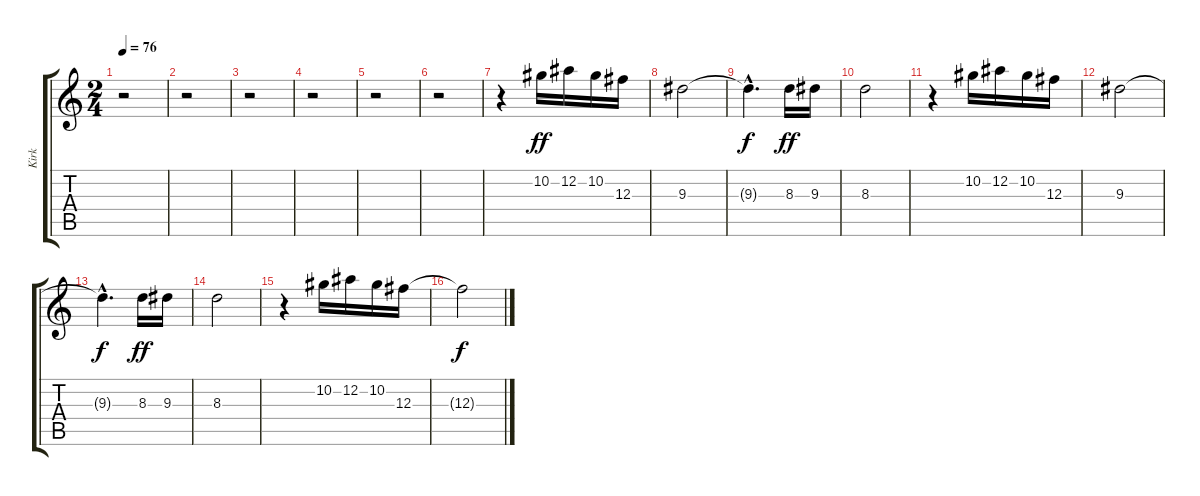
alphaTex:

\track ("Kirk" "Kirk") {instrument distortionguitar}
\staff {score tabs}
\tuning (Eb4 Bb3 Gb3 Db3 Ab2 Eb2) {hide}
\ts (2 4)
\tempo 76
\clef g2
\ks c
r.2{dy ff} |
r.2 |
r.2 |
r.2 |
r.2 |
r.2 |
r.4 10.2.16 12.2.16 10.2.16 12.3.16 |
9.3.2 |
9.3{hac t}.4{d dy f} 8.3.16{dy ff} 9.3.16 |
8.3.2 |
r.4 10.2.16 12.2.16 10.2.16 12.3.16 |
9.3.2 |
9.3{hac t}.4{d dy f} 8.3.16{dy ff} 9.3.16 |
8.3.2 |
r.4 10.2.16 12.2.16 10.2.16 12.3.16 |
12.3{t}.2{dy f}
